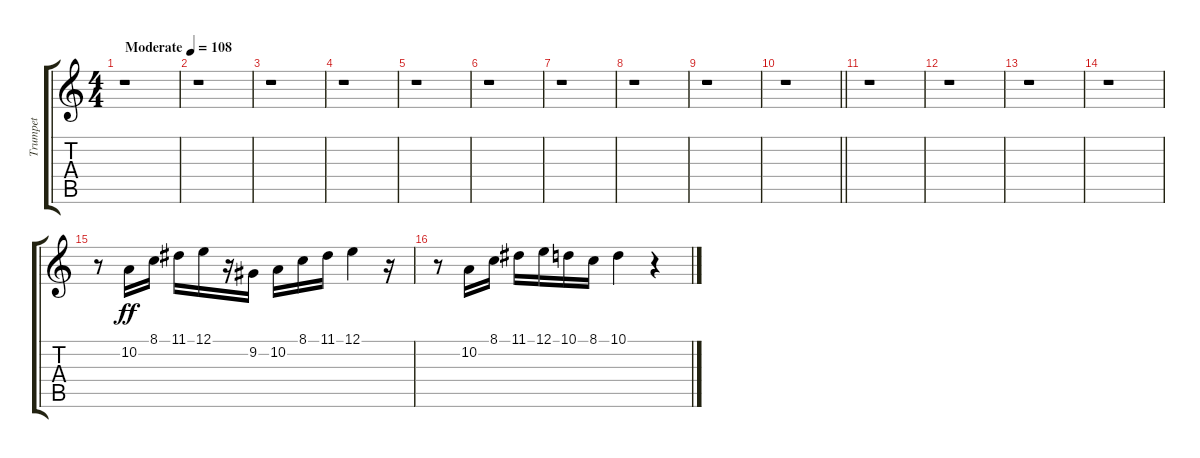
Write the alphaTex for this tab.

\track ("Trumpet" "Trumpet") {instrument trumpet}
\staff {score tabs}
\tuning (E4 B3 G3 D3 A2 E2) {hide}
\ts (4 4)
\tempo (108 "Moderate")
\clef g2
\ks c
r.1{dy ff instrument trumpet} |
r.1 |
r.1 |
r.1 |
r.1 |
r.1 |
r.1 |
r.1 |
r.1 |
\barLineRight lightlight
r.1 |
r.1 |
r.1 |
r.1 |
r.1 |
r.8 10.2.16 8.1.16 11.1.16 12.1.16 r.16 9.2.16 10.2.16 8.1.16 11.1.16 12.1.4 r.16 |
r.8 10.2.16 8.1.16 11.1.16 12.1.16 10.1.16 8.1.16 10.1.4 r.4
